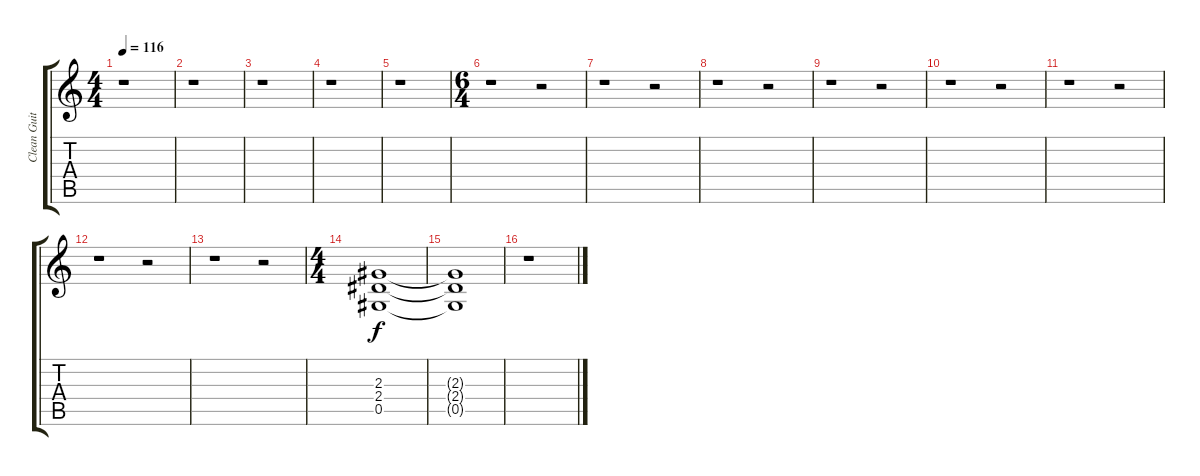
\track ("Clean Guitar 2" "Clean Guit") {instrument acousticguitarsteel}
\staff {score tabs}
\tuning (Eb4 Bb3 Gb3 Db3 Ab2 Eb2) {hide}
\ts (4 4)
\tempo 116
\clef g2
\ks c
r.1{dy f} |
r.1 |
r.1 |
r.1 |
r.1 |
\ts (6 4)
r.1 r.2 |
r.1 r.2 |
r.1 r.2 |
r.1 r.2 |
r.1 r.2 |
r.1 r.2 |
r.1 r.2 |
r.1 r.2 |
\ts (4 4)
(2.3 2.4 0.5).1 |
(2.3{t} 2.4{t} 0.5{t}).1 |
r.1
